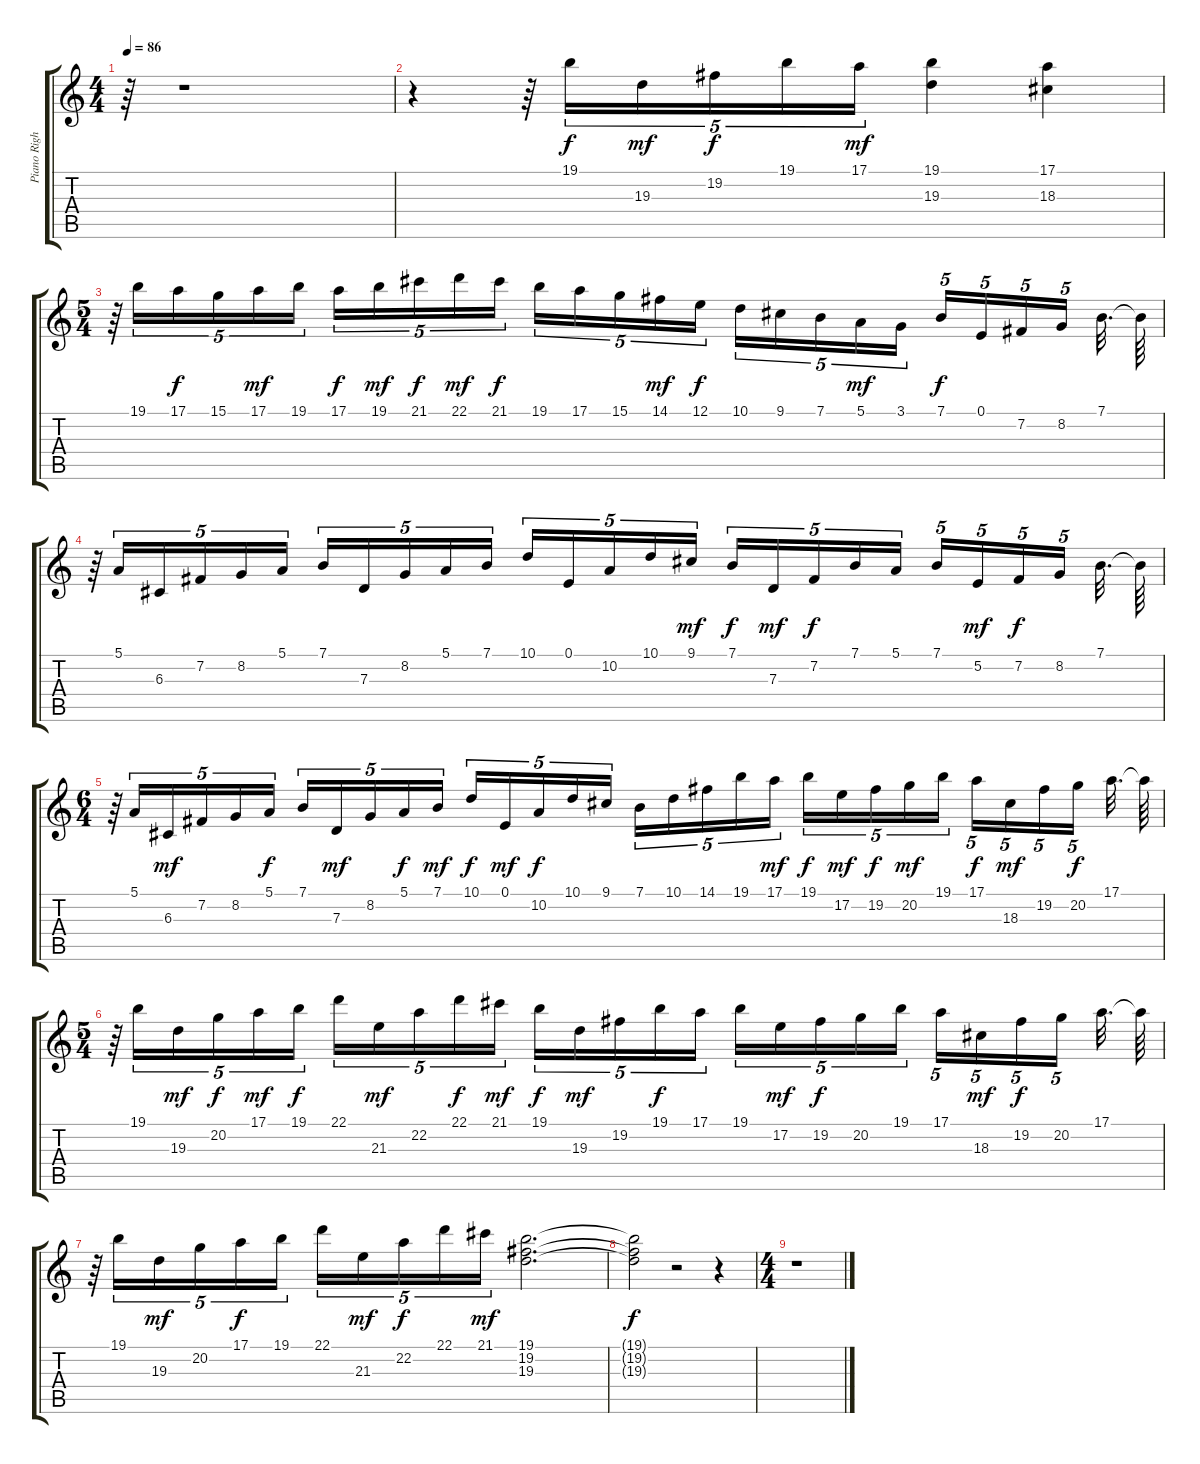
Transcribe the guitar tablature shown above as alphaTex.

\track ("Piano Right" "Piano Righ") {instrument acousticgrandpiano}
\staff {score tabs}
\tuning (E4 B3 G3 D3 A2 E2) {hide}
\ts (4 4)
\tempo 86
\clef g2
\ks c
r.64{dy f} r.1 |
r.4 r.64 19.1.16{tu (5 4)} 19.3.16{tu (5 4) dy mf} 19.2.16{tu (5 4) dy f} 19.1.16{tu (5 4)} 17.1.16{tu (5 4) dy mf} (19.1 19.3).4 (17.1 18.3).4 |
\ts (5 4)
r.64 19.1.16{tu (5 4)} 17.1.16{tu (5 4) dy f} 15.1.16{tu (5 4)} 17.1.16{tu (5 4) dy mf} 19.1.16{tu (5 4)} 17.1.16{tu (5 4) dy f} 19.1.16{tu (5 4) dy mf} 21.1.16{tu (5 4) dy f} 22.1.16{tu (5 4) dy mf} 21.1.16{tu (5 4) dy f} 19.1.16{tu (5 4)} 17.1.16{tu (5 4)} 15.1.16{tu (5 4)} 14.1.16{tu (5 4) dy mf} 12.1.16{tu (5 4) dy f} 10.1.16{tu (5 4)} 9.1.16{tu (5 4)} 7.1.16{tu (5 4)} 5.1.16{tu (5 4) dy mf} 3.1.16{tu (5 4)} 7.1.16{tu (5 4) dy f} 0.1.16{tu (5 4)} 7.2.16{tu (5 4)} 8.2.16{tu (5 4) beam splitsecondary} 7.1.32{d} 7.1{t}.64 |
r.64 5.1.16{tu (5 4)} 6.3.16{tu (5 4)} 7.2.16{tu (5 4)} 8.2.16{tu (5 4)} 5.1.16{tu (5 4)} 7.1.16{tu (5 4)} 7.3.16{tu (5 4)} 8.2.16{tu (5 4)} 5.1.16{tu (5 4)} 7.1.16{tu (5 4)} 10.1.16{tu (5 4)} 0.1.16{tu (5 4)} 10.2.16{tu (5 4)} 10.1.16{tu (5 4)} 9.1.16{tu (5 4) dy mf} 7.1.16{tu (5 4) dy f} 7.3.16{tu (5 4) dy mf} 7.2.16{tu (5 4) dy f} 7.1.16{tu (5 4)} 5.1.16{tu (5 4)} 7.1.16{tu (5 4)} 5.2.16{tu (5 4) dy mf} 7.2.16{tu (5 4) dy f} 8.2.16{tu (5 4) beam splitsecondary} 7.1.32{d} 7.1{t}.64 |
\ts (6 4)
r.64 5.1.16{tu (5 4)} 6.3.16{tu (5 4) dy mf} 7.2.16{tu (5 4)} 8.2.16{tu (5 4)} 5.1.16{tu (5 4) dy f beam splitsecondary} 7.1.16{tu (5 4)} 7.3.16{tu (5 4) dy mf} 8.2.16{tu (5 4)} 5.1.16{tu (5 4) dy f} 7.1.16{tu (5 4) dy mf beam splitsecondary} 10.1.16{tu (5 4) dy f} 0.1.16{tu (5 4) dy mf} 10.2.16{tu (5 4) dy f} 10.1.16{tu (5 4)} 9.1.16{tu (5 4)} 7.1.16{tu (5 4)} 10.1.16{tu (5 4)} 14.1.16{tu (5 4)} 19.1.16{tu (5 4)} 17.1.16{tu (5 4) dy mf beam splitsecondary} 19.1.16{tu (5 4) dy f} 17.2.16{tu (5 4) dy mf} 19.2.16{tu (5 4) dy f} 20.2.16{tu (5 4) dy mf} 19.1.16{tu (5 4) beam splitsecondary} 17.1.16{tu (5 4) dy f} 18.3.16{tu (5 4) dy mf} 19.2.16{tu (5 4)} 20.2.16{tu (5 4) dy f beam splitsecondary} 17.1.32{d} 17.1{t}.64 |
\ts (5 4)
r.64 19.1.16{tu (5 4)} 19.3.16{tu (5 4) dy mf} 20.2.16{tu (5 4) dy f} 17.1.16{tu (5 4) dy mf} 19.1.16{tu (5 4) dy f} 22.1.16{tu (5 4)} 21.3.16{tu (5 4) dy mf} 22.2.16{tu (5 4)} 22.1.16{tu (5 4) dy f} 21.1.16{tu (5 4) dy mf} 19.1.16{tu (5 4) dy f} 19.3.16{tu (5 4) dy mf} 19.2.16{tu (5 4)} 19.1.16{tu (5 4) dy f} 17.1.16{tu (5 4)} 19.1.16{tu (5 4)} 17.2.16{tu (5 4) dy mf} 19.2.16{tu (5 4) dy f} 20.2.16{tu (5 4)} 19.1.16{tu (5 4)} 17.1.16{tu (5 4)} 18.3.16{tu (5 4) dy mf} 19.2.16{tu (5 4) dy f} 20.2.16{tu (5 4) beam splitsecondary} 17.1.32{d} 17.1{t}.64 |
r.64 19.1.16{tu (5 4)} 19.3.16{tu (5 4) dy mf} 20.2.16{tu (5 4)} 17.1.16{tu (5 4) dy f} 19.1.16{tu (5 4)} 22.1.16{tu (5 4)} 21.3.16{tu (5 4) dy mf} 22.2.16{tu (5 4) dy f} 22.1.16{tu (5 4)} 21.1.16{tu (5 4) dy mf} (19.1 19.2 19.3).2{d} |
(19.1{t} 19.2{t} 19.3{t}).2{dy f} r.2 r.4 |
\ts (4 4)
r.1
